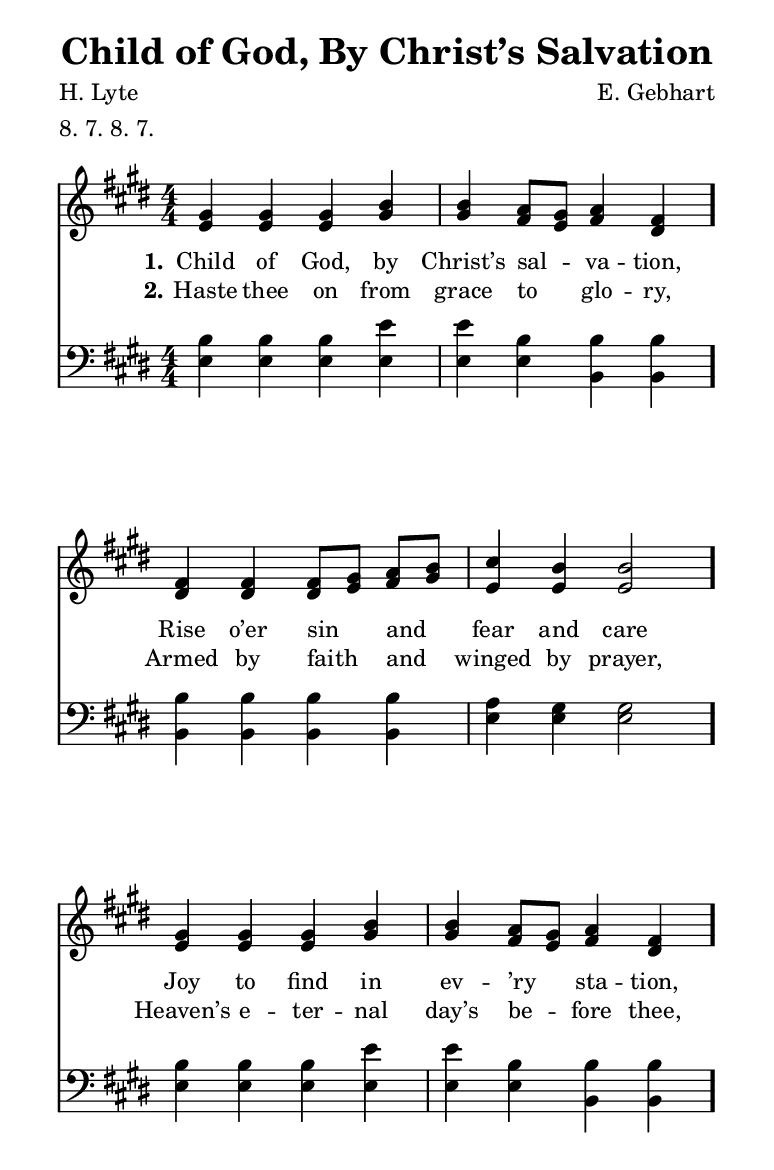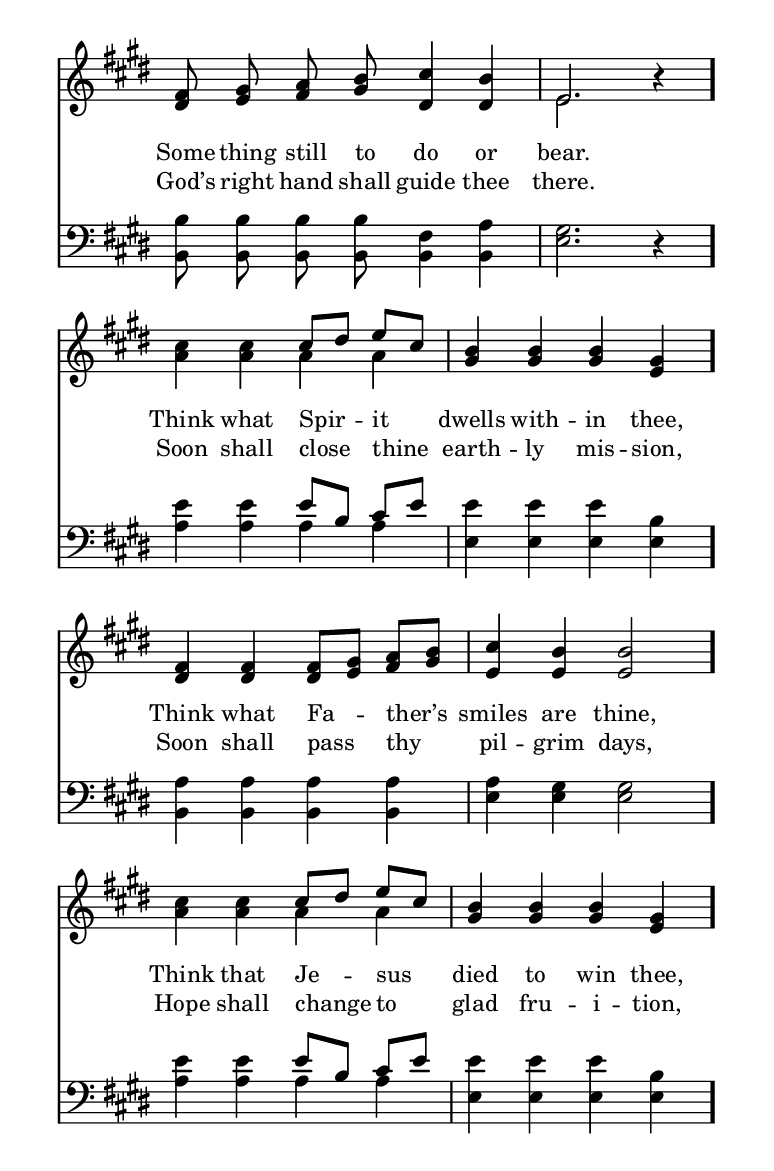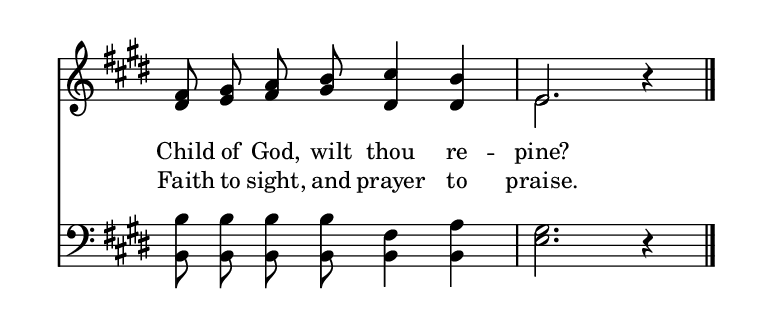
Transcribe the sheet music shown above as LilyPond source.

\include "common/global.ily"
\paper {
  \include "common/paper.ily"
  %ragged-bottom = ##t
  %ragged-last-bottom = ##t
  systems-per-page = ##f
  %page-count = ##f
}

\header{
  hymnnumber = "156"
  title = "Child of God, By Christ’s Salvation"
  tunename = ""
  meter = "8. 7. 8. 7."
  poet = "H. Lyte"
  composer = "E. Gebhart"
  %copyright = ""
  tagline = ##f
}

global = {
  \include "common/overrides.ily"
  \override Staff.TimeSignature.style = #'numbered
  \time 4/4
  \override Score.MetronomeMark.transparent = ##t % hide all fermata changes too
  \tempo 4=80
  \key e \major
  \autoBeamOff
}

notesSoprano = {
\global
\relative c'' {

  gis4 gis gis b | b a8[ gis] a4 fis |
  fis4 fis fis8[ gis] a[ b] | cis4 b b2
  gis4 gis gis b | b a8[ gis] a4 fis |
  fis8 gis a b cis4 b | e,2. r4 |

  cis'4 cis cis8[ dis] e[ cis] | b4 b b gis |
  fis4 fis fis8[ gis] a[ b] | cis4 b b2 |
  cis4 cis cis8[ dis] e[ cis] | b4 b b gis |
  fis8 gis a b cis4 b | e,2. r4 |

  \bar "|."

}
}

notesAlto = {
\global
\relative e' {

  e4 e e gis | gis fis8[ e] fis4 dis |
  dis4 dis dis8[ e] fis[ gis] | e4 e e2 |
  e4 e e gis | gis fis8[ e] fis4 dis |
  dis8 e fis gis dis4 dis | e2. r4 |

  a4 a a a | gis gis gis e |
  dis4 dis dis8[ e] fis[ gis] | e4 e e2 |
  a4 a a a | gis gis gis e |
  dis8 e fis gis dis4 dis | e2. r4 |

}
}

notesTenor = {
\global
\relative a {

  b4 b b e | e b b b |
  b b b b | a gis gis2 |
  b4 b b e | e b b b |
  b8 b b b fis4 a | gis2. r4 |

  e'4 e e8[ b] cis[ e] | e4 e e b |
  a4 a a a | a gis gis2 |
  e'4 e e8[ b] cis[ e] | e4 e e b |
  b8 b b b fis4 a | gis2. r4 |

}
}

notesBass = {
\global
\relative f {

  e4 e e e | e e b b |
  b4 b b b | e e e2 |
  e4 e e e | e e b b |
  b8 b b b b4 b | e2. r4 |

  a4 a a a | e e e e | 
  b4 b b b | e e e2 |
  a4 a a a | e e e e | 
  b8 b b b b4 b | e2. r4 |

}
}

wordsA = \lyricmode {
\set stanza = "1."

Child of God, by Christ’s sal -- va -- tion, \bar "."
Rise o’er sin and fear and care \bar "."
Joy to find in ev -- ’ry sta -- tion, \bar "."
Some -- thing still to do or bear. \bar "."
Think what Spir -- it dwells with -- in thee, \bar "."
Think what Fa -- ther’s smiles are thine, \bar "."
Think that Je -- sus died to win thee, \bar "."
Child of God, wilt thou re -- pine? \bar "."

}

wordsB = \lyricmode {
\set stanza = "2."

Haste thee on from grace to glo -- ry,
Armed by faith and winged by prayer,
Heaven’s e -- ter -- nal day’s be -- fore thee,
God’s right hand shall guide thee there.
Soon shall close thine earth -- ly mis -- sion,
Soon shall pass thy pil -- grim days,
Hope shall change to glad fru -- i -- tion,
Faith to sight, and prayer to praise.

}

\score {
  \context ChoirStaff <<
    \context Staff = upper <<
      \set Staff.autoBeaming = ##f
      \set ChoirStaff.systemStartDelimiter = #'SystemStartBar
      \set ChoirStaff.printPartCombineTexts = ##f
      \partcombine #'(2 . 9) \notesSoprano \notesAlto
      \context NullVoice = sopranos { \voiceOne << \notesSoprano >> }
      \context NullVoice = altos { \voiceTwo << \notesAlto >> }
      \context Lyrics = one   \lyricsto sopranos \wordsA
      \context Lyrics = two   \lyricsto sopranos \wordsB
    >>
    \context Staff = men <<
      \set Staff.autoBeaming = ##f
      \clef bass
      \set ChoirStaff.printPartCombineTexts = ##f
      \partcombine #'(2 . 9) \notesTenor \notesBass
      \context NullVoice = tenors { \voiceOne << \notesTenor >> }
      \context NullVoice = basses { \voiceTwo << \notesBass >> }
    >>
  >>
  \layout {
    \include "common/layout.ily"
  }
  \midi{
    \include "common/midi.ily"
  }
}

\version "2.19.49"  % necessary for upgrading to future LilyPond versions.

% vi:set et ts=2 sw=2 ai nocindent syntax=lilypond:
